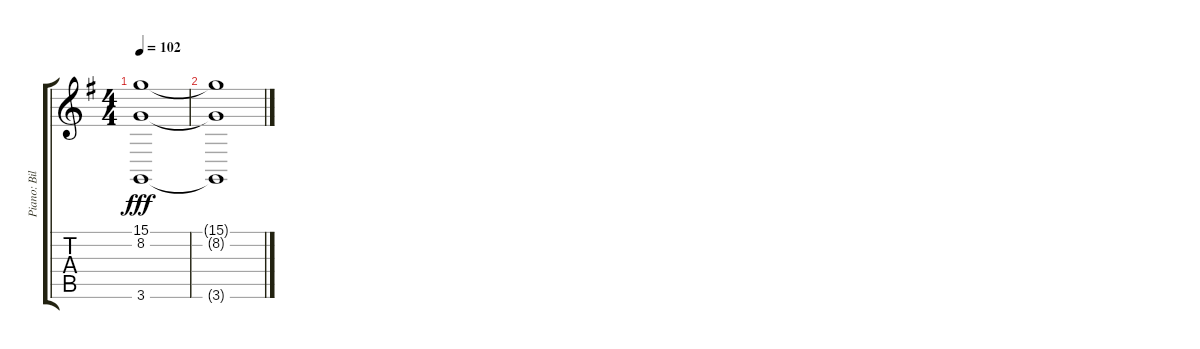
\track ("Piano: Billy" "Piano: Bil") {instrument electricgrandpiano}
\staff {score tabs}
\tuning (E4 B3 G3 D3 A2 E2) {hide}
\ts (4 4)
\tempo 102
\clef g2
\ks g
(15.1{t} 8.2{t} 3.6{t}).1{dy fff} |
(15.1{t} 8.2{t} 3.6{t}).1
